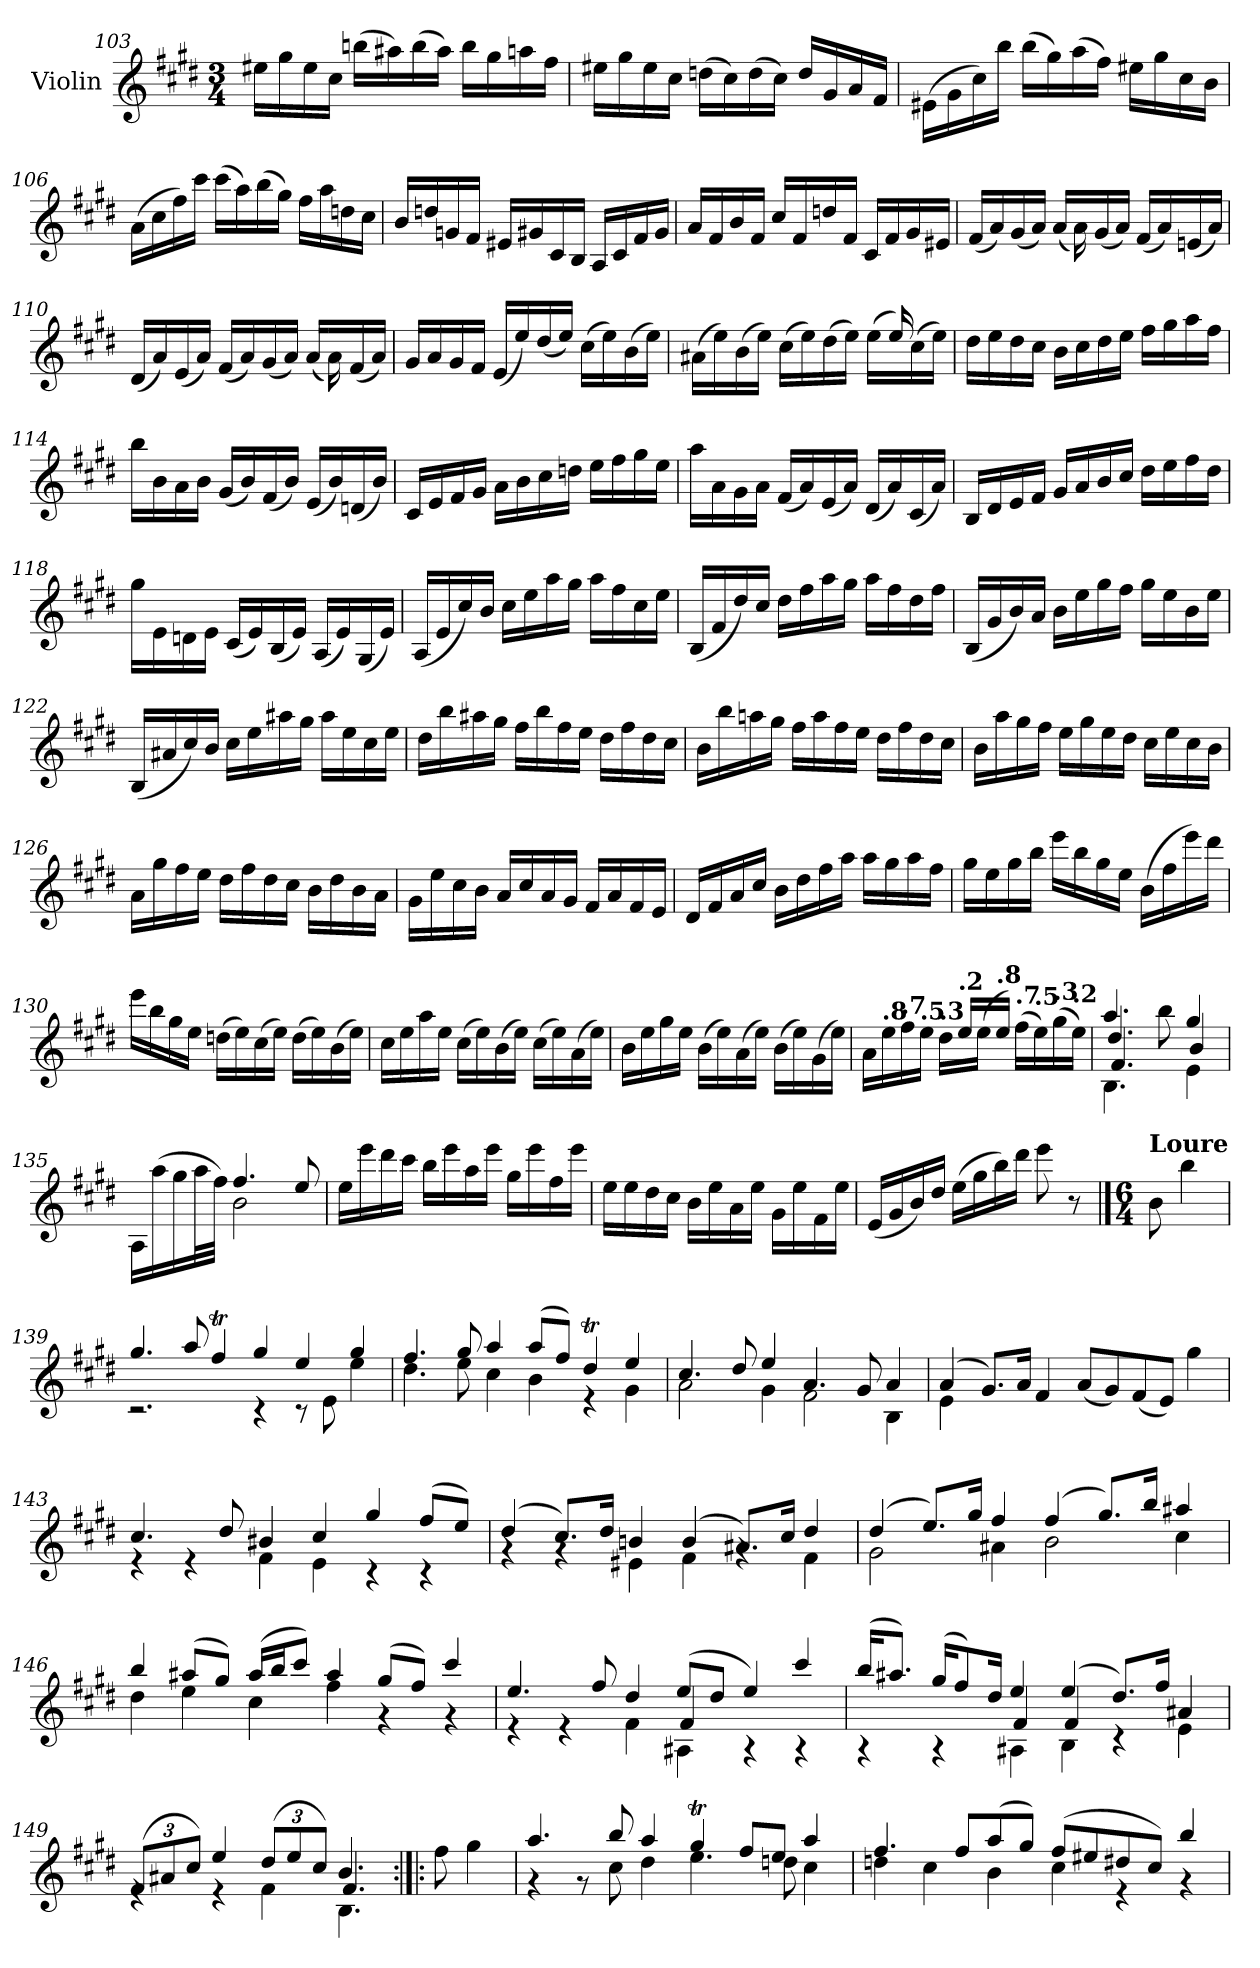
**kern
*part1
*staff1
*I"Violin
*I'Vln.
*clefG2
*k[f#c#g#d#]
*M3/4
=103
16ee#X\LL
16gg#\
16ee#\
16cc#\JJ
(16bbn\LL
16aa#X\)
(16bb\
16aa#\JJ)
16bb\LL
16gg#\
16aan\
16ff#\JJ
=104
16ee#X\LL
16gg#\
16ee#\
16cc#\JJ
(16ddn\LL
16cc#\)
(16dd\
16cc#\JJ)
16dd/LL
16g#/
16a/
16f#/JJ
=105
(16e#X\LL
16g#\
16cc#\)
16bb\JJ
(16bb\LL
16gg#\)
(16aa\
16ff#\JJ)
16ee#X\LL
16gg#\
16cc#\
16b\JJ
!!LO:PB:g=z
=106
(16a\LL
16cc#\
16ff#\)
16ccc#\JJ
(16ccc#\LL
16aa\)
(16bb\
16gg#\JJ)
16ff#\LL
16aa\
16ddn\
16cc#\JJ
=107
16b/LL
16ddn/
16gn/
16f#/JJ
16e#X/LL
16g#X/
16c#/
16B/JJ
16A/LL
16c#/
16f#/
16g#/JJ
=108
16a/LL
16f#/
16b/
16f#/JJ
16cc#/LL
16f#/
16ddn/
16f#/JJ
16c#/LL
16f#/
16g#/
16e#X/JJ
=109
*^
(16f#/LL	4ryy
16a/)	.
(16g#/	.
16a/JJ)	.
(16a/LL	16ryy
16rcyy	16a\)
(16g#/	8ryy
16a/JJ)	.
(16f#/LL	4ryy
16a/)	.
(16en/	.
16a/JJ)	.
!!LO:LB:g=z	!!
=110	=110
(16d#/LL	4ryy
16a/)	.
(16e/	.
16a/JJ)	.
(16f#/LL	4ryy
16a/)	.
(16g#/	.
16a/JJ)	.
(16a/LL	16ryy
16rcyy	16a\)
(16f#/	8ryy
16a/JJ)	.
*v	*v
=111
16g#/LL
16a/
16g#/
16f#/JJ
(16e/LL
16ee/)
(16dd#/
16ee/JJ)
(16cc#\LL
16ee\)
(16b\
16ee\JJ)
=112
*^
(>16a#X\LL	2ryy
16ee\)	.
(>16b\	.
16ee\JJ)	.
(>16cc#\LL	.
16ee\)	.
(>16dd#\	.
16ee\JJ)	.
(>16ee\LL	16ryy
16ryy	16ee/)
(>16cc#\	8ryy
16ee\JJ)	.
*v	*v
=113
16dd#\LL
16ee\
16dd#\
16cc#\JJ
16b\LL
16cc#\
16dd#\
16ee\JJ
16ff#\LL
16gg#\
16aa\
16ff#\JJ
!!LO:LB:g=z
=114
16bb\LL
16b\
16a\
16b\JJ
(16g#/LL
16b/)
(16f#/
16b/JJ)
(16e/LL
16b/)
(16dn/
16b/JJ)
=115
16c#/LL
16e/
16f#/
16g#/JJ
16a\LL
16b\
16cc#\
16ddn\JJ
16ee\LL
16ff#\
16gg#\
16ee\JJ
=116
16aa\LL
16a\
16g#\
16a\JJ
(16f#/LL
16a/)
(16e/
16a/JJ)
(16d#/LL
16a/)
(16c#/
16a/JJ)
=117
16B/LL
16d#/
16e/
16f#/JJ
16g#/LL
16a/
16b/
16cc#/JJ
16dd#\LL
16ee\
16ff#\
16dd#\JJ
!!LO:LB:g=z
=118
16gg#\LL
16e\
16dn\
16e\JJ
(16c#/LL
16e/)
(16B/
16e/JJ)
(16A/LL
16e/)
(16G#/
16e/JJ)
=119
(16A/LL
16e/
16cc#/)
16b/JJ
16cc#\LL
16ee\
16aa\
16gg#\JJ
16aa\LL
16ff#\
16cc#\
16ee\JJ
=120
(16B/LL
16f#/
16dd#/)
16cc#/JJ
16dd#\LL
16ff#\
16aa\
16gg#\JJ
16aa\LL
16ff#\
16dd#\
16ff#\JJ
=121
(16B/LL
16g#/
16b/)
16a/JJ
16b\LL
16ee\
16gg#\
16ff#\JJ
16gg#\LL
16ee\
16b\
16ee\JJ
!!LO:LB:g=z
=122
(16B/LL
16a#X/
16cc#/)
16b/JJ
16cc#\LL
16ee\
16aa#X\
16gg#\JJ
16aa#\LL
16ee\
16cc#\
16ee\JJ
=123
16dd#\LL
16bb\
16aa#X\
16gg#\JJ
16ff#\LL
16bb\
16ff#\
16ee\JJ
16dd#\LL
16ff#\
16dd#\
16cc#\JJ
=124
16b\LL
16bb\
16aan\
16gg#\JJ
16ff#\LL
16aa\
16ff#\
16ee\JJ
16dd#\LL
16ff#\
16dd#\
16cc#\JJ
=125
16b\LL
16aa\
16gg#\
16ff#\JJ
16ee\LL
16gg#\
16ee\
16dd#\JJ
16cc#\LL
16ee\
16cc#\
16b\JJ
!!LO:LB:g=z
=126
16a\LL
16gg#\
16ff#\
16ee\JJ
16dd#\LL
16ff#\
16dd#\
16cc#\JJ
16b\LL
16dd#\
16b\
16a\JJ
=127
16g#\LL
16ee\
16cc#\
16b\JJ
16a/LL
16cc#/
16a/
16g#/JJ
16f#/LL
16a/
16f#/
16e/JJ
=128
16d#/LL
16f#/
16a/
16cc#/JJ
16b\LL
16dd#\
16ff#\
16aa\JJ
16aa\LL
16gg#\
16aa\
16ff#\JJ
=129
16gg#\LL
16ee\
16gg#\
16bb\JJ
16eee\LL
16bb\
16gg#\
16ee\JJ
(16b\LL
16ff#\
16eee\)
16ddd#\JJ
!!LO:LB:g=z
=130
16eee\LL
16bb\
16gg#\
16ee\JJ
(16ddn\LL
16ee\)
(16cc#\
16ee\JJ)
(16dd\LL
16ee\)
(16b\
16ee\JJ)
=131
16cc#\LL
16ee\
16aa\
16ee\JJ
(16cc#\LL
16ee\)
(16b\
16ee\JJ)
(16cc#\LL
16ee\)
(16a\
16ee\JJ)
=132
16b\LL
16ee\
16gg#\
16ee\JJ
(16b\LL
16ee\)
(16a\
16ee\JJ)
(16b\LL
16ee\)
(16g#\
16ee\JJ)
=133
*MM130
*^
16a\LL	4ryy
*MM125	*
!LO:TX:a:B:t=.8	!
16ee\	.
*MM121	*
!LO:TX:a:B:t=.7	!
16ff#\	.
*MM117	*
!LO:TX:a:B:t=.5	!
16ee\JJ	.
*MM113	*
!LO:TX:a:B:t=.3	!
16dd#\LL	16ryy
*MM109	*
!LO:TX:a:B:t=.2	!
16ryy	16ee/LL
*MM105	*
(>16ee\JJ	16ryy
*MM100	*
!LO:TX:a:B:t=.8	!
16ryy	16ee/JJ)
*MM96	*
!LO:TX:a:B:t=.7	!
(>16ff#\LL	4ryy
*MM92	*
!LO:TX:a:B:t=.5	!
16ee\)	.
*MM88	*
!LO:TX:a:B:t=.3	!
(>16gg#\	.
*MM84	*
!LO:TX:a:B:t=.2	!
16ee\JJ)	.
*v	*v
=134
*MM80
*^
*	*^
*	*	*^
4.aa/	4.B\	4.dd#/	4.f#/
8bb\	8ryy	8ryy	8ryy
4gg#/	4e\	4b/	4ryy
*	*v	*v	*v
!!LO:LB:g=z
=135	=135
16A/LL	4ryy
(>16aa\	.
16gg#\	.
32aa\L	.
32ff#\JJJ)	.
4.ff#/	2b\
8ee/	.
*v	*v
=136
*MM130
16ee\LL
16eee\
16ddd#\
16ccc#\JJ
16bb\LL
16eee\
16aa\
16eee\JJ
16gg#\LL
16eee\
16ff#\
16eee\JJ
=137
16ee\LL
16ee\
16dd#\
16cc#\JJ
16b\LL
16ee\
16a\
16ee\JJ
16g#\LL
16ee\
16f#\
16ee\JJ
=138
(16e/LL
16g#/
16b/)
16dd#/JJ
(16ee\LL
16gg#\
16bb\)
16ddd#\JJ
8eee\
8r
!!LO:PB:g=z
==138X1
*M6/4
!LO:TX:a:B:t=Loure
8b\
4bb\
=139
*^
4.gg#/	2.r
8aa/	.
4ff#T/	.
4gg#/	4r
4ee/	8r
.	8e\
4gg#/	4ee\
=140	=140
4.ff#/	4.dd#\
8gg#/	8ee\
4aa/	4cc#\
(8aa/L	4b\
8ff#/J)	.
4dd#t/	4r
4ee/	4g#\
=141	=141
4.cc#/	2a\
8dd#/	.
4ee/	4g#\
4.a/	2f#\
8g#/	.
4a/	4B\
=142	=142
(>4a/	4e\
8.g#/L)	4ryy
16a/Jk	.
4f#/	1ryy
(8a/L	.
8g#/)	.
(8f#/	.
8e/J)	.
4gg#\	.
!!LO:LB:g=z	!!
=143	=143
4.cc#/	4r
.	4r
8dd#/	.
4b#X/	4f#\
4cc#/	4e\
4gg#/	4r
(8ff#/L	4r
8ee/J)	.
=144	=144
(4dd#/	4rg
8.cc#/L)	4rg
16dd#/Jk	.
4bn/	4e#X\
(4b/	4f#\
8.a#X/L)	4rg
16cc#/Jk	.
4dd#/	4f#\
=145	=145
(4dd#/	2g#\
8.ee/L)	.
16gg#/Jk	.
4ff#/	4a#X\
(4ff#/	2b\
8.gg#/L)	.
16bb/Jk	.
4aa#X/	4cc#\
=146	=146
4bb/	4dd#\
(8aa#X/L	4ee\
8gg#/J)	.
(16aa#/LL	4cc#\
16bb/J	.
8ccc#/J)	.
4aa#/	4ff#\
(8gg#/L	4r
8ff#/J)	.
4ccc#/	4r
!!LO:LB:g=z	!!
=147	=147
*	*^
4.ee/	4r	2.ryy
.	4r	.
8ff#/	.	.
4dd#/	4f#\	.
(8ee/L	4A#X\	4f#/
8dd#/J	.	.
4ee/)	4r	2ryy
4ccc#/	4r	.
=148	=148	=148
(16bb/KL	4r	4ryy
8.aa#X/J)	.	.
(16gg#/KL	4r	4ryy
8ff#/)	.	.
16dd#/Jk	.	.
4ee/	4A#X\	4f#/
(4ee/	4B\	4f#/
8.dd#/L)	4r	4ryy
16ff#/Jk	.	.
4a#X/	4e\	4ryy
=149	=149	=149
*Xbrackettup	*	*
(12f#/L	4re	4ryy
12a#X/	.	.
12cc#/J)	.	.
4ee/	4re	4ryy
(12dd#/L	4f#\	4ryy
12ee/	.	.
12cc#/J)	.	.
4.b/	4.B\	4.f#/
*v	*v	*v
!!LO:LB:g=z
=149X2:|!|:
8ff#\
4gg#\
=150
*^
4.aa/	4r
.	8r
8bb/	8cc#\
4aa/	4dd#\
4gg#t/	4.ee\
8ff#/L	.
8ee/J	8ddn\
4aa/	4cc#\
=151	=151
4.ff#/	4ddn\
.	4cc#\
8ff#/L	.
(8aa/	4b\
8gg#/J)	.
(8ff#/L	4cc#\
8ee#X/	.
8dd#X/	4r
8cc#/J)	.
4bb/	4r
*v	*v
=
*-
